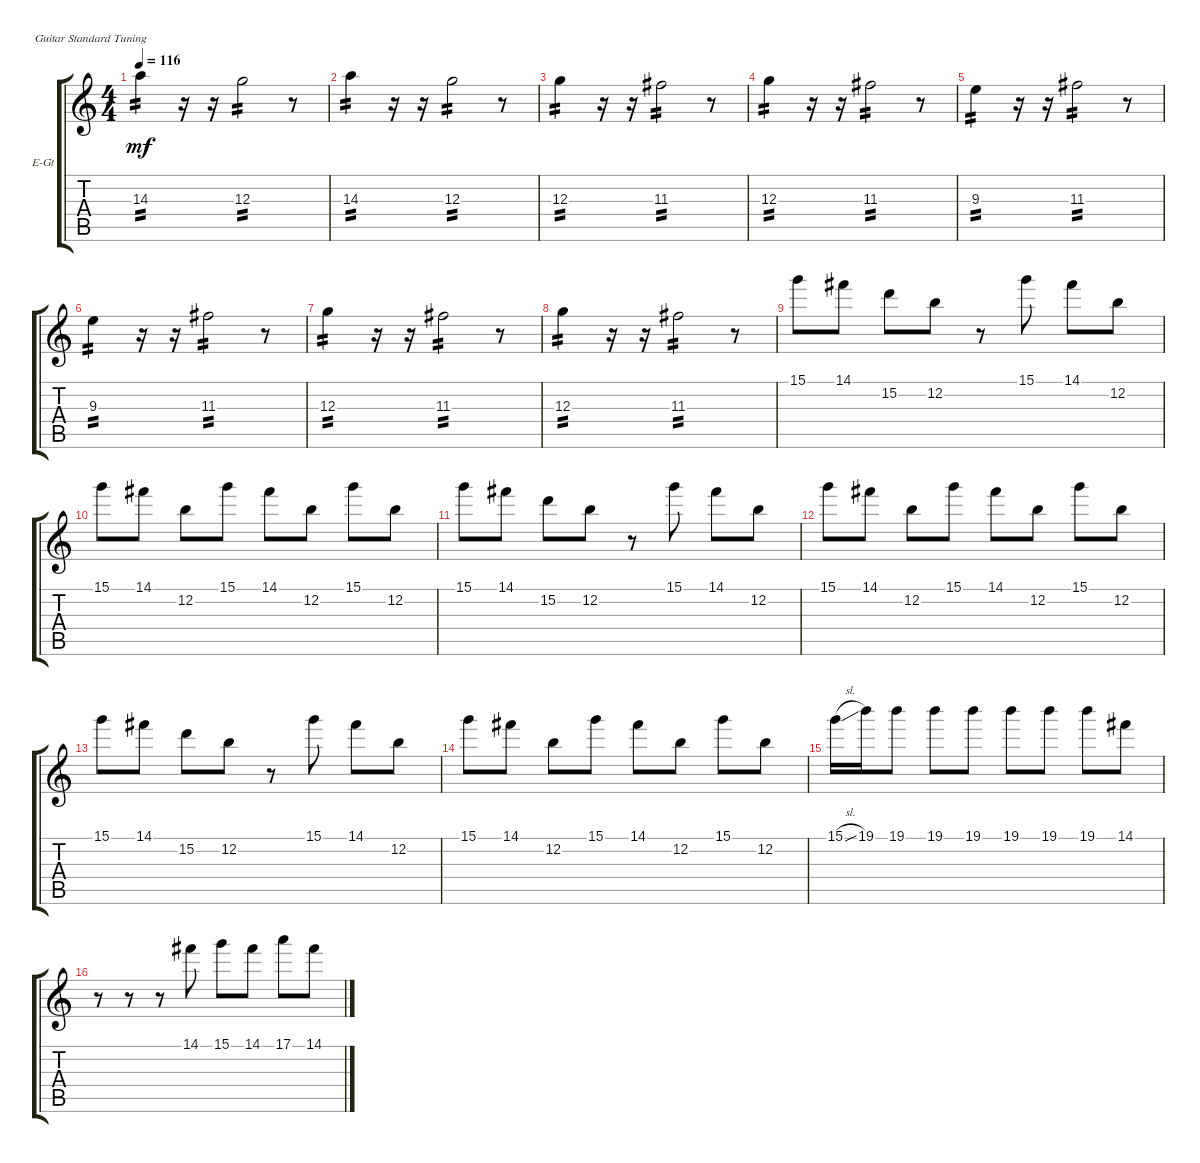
\defaultSystemsLayout 4
\bracketExtendMode groupsimilarinstruments
\firstSystemTrackNameOrientation horizontal
\otherSystemsTrackNameOrientation horizontal
\track ("Lead Guitar" "E-Gt") {instrument distortionguitar}
\staff {score tabs}
\tuning (E4 B3 G3 D3 A2 E2)
\ts (4 4)
\tempo 116
\clef g2
\scale
0.333333
\ks c
14.3.4{tp 2 dy mf} r.16 r.16 12.3.2{tp 2} r.8 |
\scale
0.333333 14.3.4{tp 2} r.16 r.16 12.3.2{tp 2} r.8 |
\scale
0.333333 12.3.4{tp 2} r.16 r.16 11.3.2{tp 2} r.8 |
\scale
0.333333 12.3.4{tp 2} r.16 r.16 11.3.2{tp 2} r.8 |
\scale
0.333333 9.3.4{tp 2} r.16 r.16 11.3.2{tp 2} r.8 |
\scale
0.333333 9.3.4{tp 2} r.16 r.16 11.3.2{tp 2} r.8 |
\scale
0.333333 12.3.4{tp 2} r.16 r.16 11.3.2{tp 2} r.8 |
\scale
0.333333 12.3.4{tp 2} r.16 r.16 11.3.2{tp 2} r.8 |
\scale
0.333333 15.1.8 14.1.8 15.2.8 12.2.8 r.8 15.1.8 14.1.8 12.2.8 |
\scale
0.333333 15.1.8 14.1.8 12.2.8 15.1.8 14.1.8 12.2.8 15.1.8 12.2.8 |
\scale
0.333333 15.1.8 14.1.8 15.2.8 12.2.8 r.8 15.1.8 14.1.8 12.2.8 |
\scale
0.333333 15.1.8 14.1.8 12.2.8 15.1.8 14.1.8 12.2.8 15.1.8 12.2.8 |
\scale
0.333333 15.1.8 14.1.8 15.2.8 12.2.8 r.8 15.1.8 14.1.8 12.2.8 |
\scale
0.333333 15.1.8 14.1.8 12.2.8 15.1.8 14.1.8 12.2.8 15.1.8 12.2.8 |
\scale
0.333333 15.1{sl}.16 19.1.16 19.1.8 19.1.8 19.1.8 19.1.8 19.1.8 19.1.8 14.1.8 |
\scale
0.333333 r.8 r.8 r.8 14.1.8 15.1.8 14.1.8 17.1.8 14.1.8
